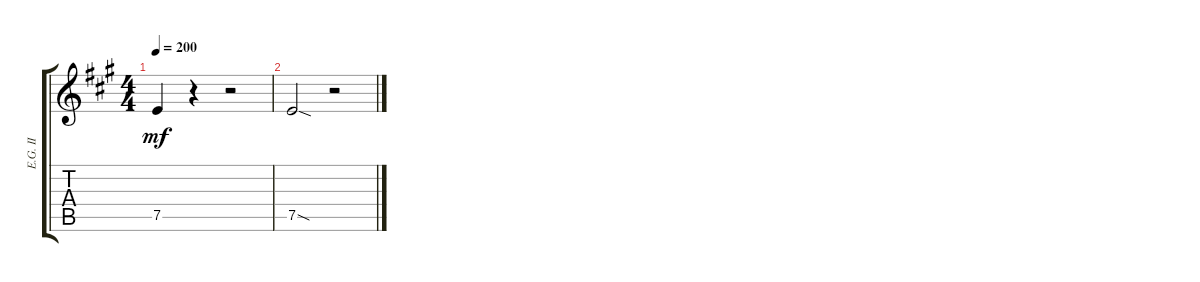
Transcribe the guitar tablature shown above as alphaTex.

\track ("E.G. II" "E.G. II") {instrument overdrivenguitar}
\staff {score tabs}
\tuning (E4 B3 G3 D3 A2 E2) {hide}
\ts (4 4)
\tempo 200
\clef g2
\ks a
7.5.4{dy mf} r.4 r.2 |
7.5{sod}.2 r.2
